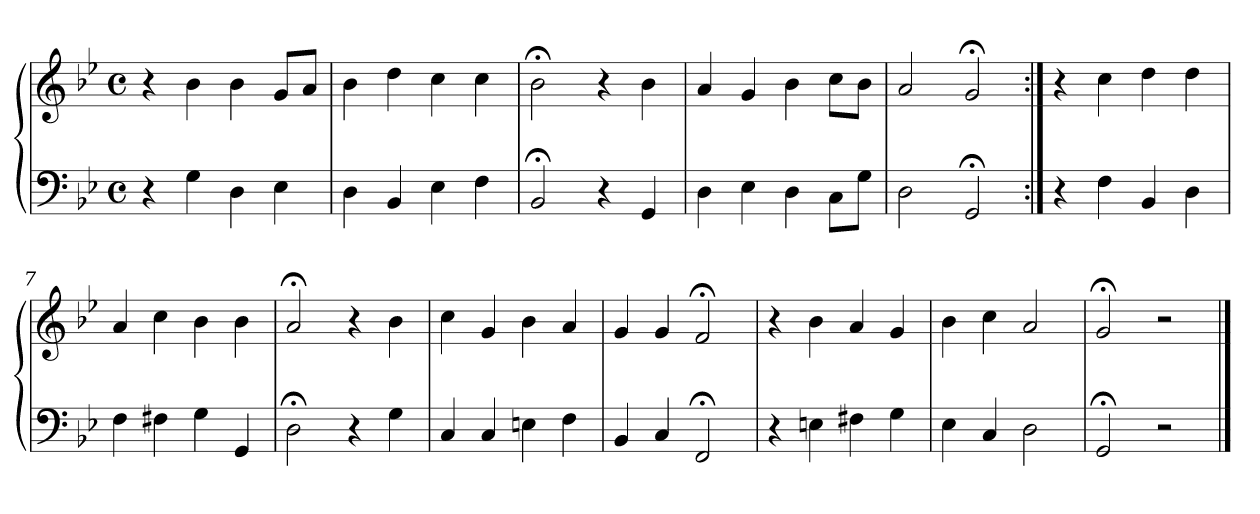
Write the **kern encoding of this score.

**kern	**kern
*part1	*part1
*staff2	*staff1
*clefF4	*clefG2
*k[b-e-]	*k[b-e-]
*M4/4	*M4/4
*met(c)	*met(c)
=1	=1
4r	4r
4G	4b-
4D	4b-
4E-	8gL
.	8aJ
=2	=2
4D	4b-
4BB-	4dd
4E-	4cc
4F	4cc
=3	=3
2BB-;<	2b-;<
4r	4r
4GG	4b-
=4	=4
4D	4a
4E-	4g
4D	4b-
8CL	8ccL
8GJ	8b-J
=5	=5
2D	2a
2GG;<	2g;<
=6:|!	=6:|!
4r	4r
4F	4cc
4BB-	4dd
4D	4dd
=7	=7
4F	4a
4F#X	4cc
4G	4b-
4GG	4b-
!!LO:LB:g=z
=8	=8
2D;<	2a;<
4r	4r
4G	4b-
=9	=9
4C	4cc
4C	4g
4En	4b-
4F	4a
=10	=10
4BB-	4g
4C	4g
2FF;<	2f;<
=11	=11
4r	4r
4En	4b-
4F#X	4a
4G	4g
=12	=12
4E-	4b-
4C	4cc
2D	2a
=13	=13
2GG;<	2g;<
2r	2r
==	==
*-	*-
